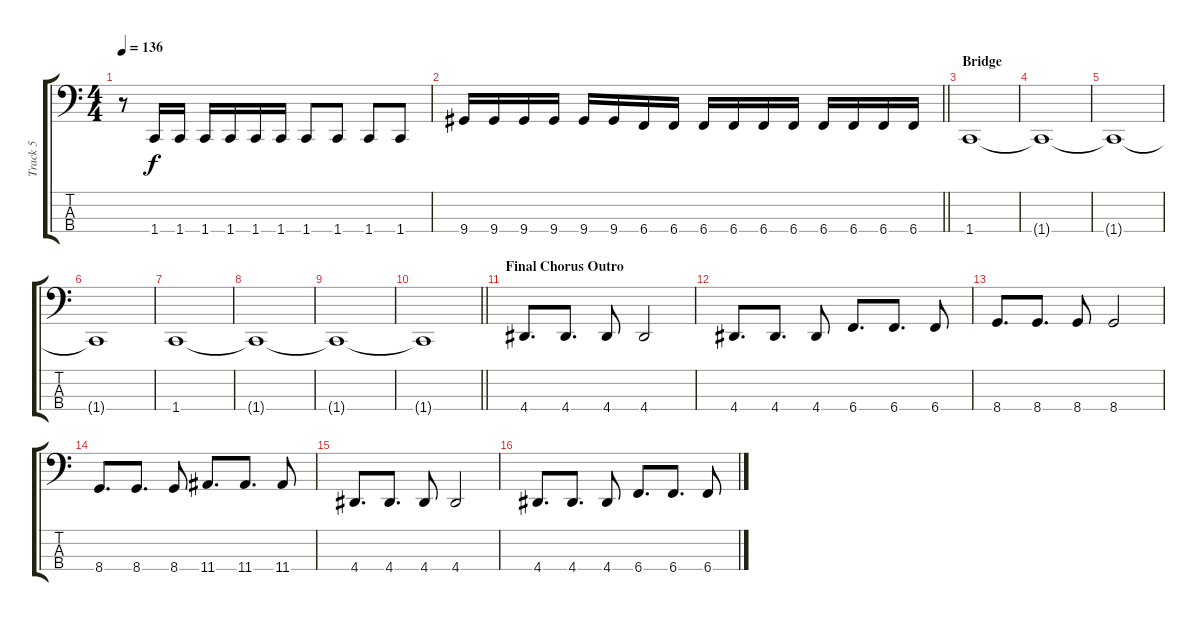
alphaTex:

\track ("Track 5" "Track 5") {instrument electricbasspick}
\staff {score tabs}
\tuning (E2 B1 Gb1 B0) {hide}
\ts (4 4)
\tempo 136
\clef f4
\ks c
r.8{dy f} 1.4.16 1.4.16 1.4.16 1.4.16 1.4.16 1.4.16 1.4.8 1.4.8 1.4.8 1.4.8 |
\barLineRight lightlight
9.4.16 9.4.16 9.4.16 9.4.16 9.4.16 9.4.16 6.4.16 6.4.16 6.4.16 6.4.16 6.4.16 6.4.16 6.4.16 6.4.16 6.4.16 6.4.16 |
\section ("" "Bridge")
1.4.1 |
1.4{t}.1 |
1.4{t}.1 |
1.4{t}.1 |
1.4.1 |
1.4{t}.1 |
1.4{t}.1 |
\barLineRight lightlight
1.4{t}.1 |
\section ("" "Final Chorus Outro")
4.4.8{d} 4.4.8{d} 4.4.8 4.4.2 |
4.4.8{d} 4.4.8{d} 4.4.8 6.4.8{d} 6.4.8{d} 6.4.8 |
8.4.8{d} 8.4.8{d} 8.4.8 8.4.2 |
8.4.8{d} 8.4.8{d} 8.4.8 11.4.8{d} 11.4.8{d} 11.4.8 |
4.4.8{d} 4.4.8{d} 4.4.8 4.4.2 |
4.4.8{d} 4.4.8{d} 4.4.8 6.4.8{d} 6.4.8{d} 6.4.8
